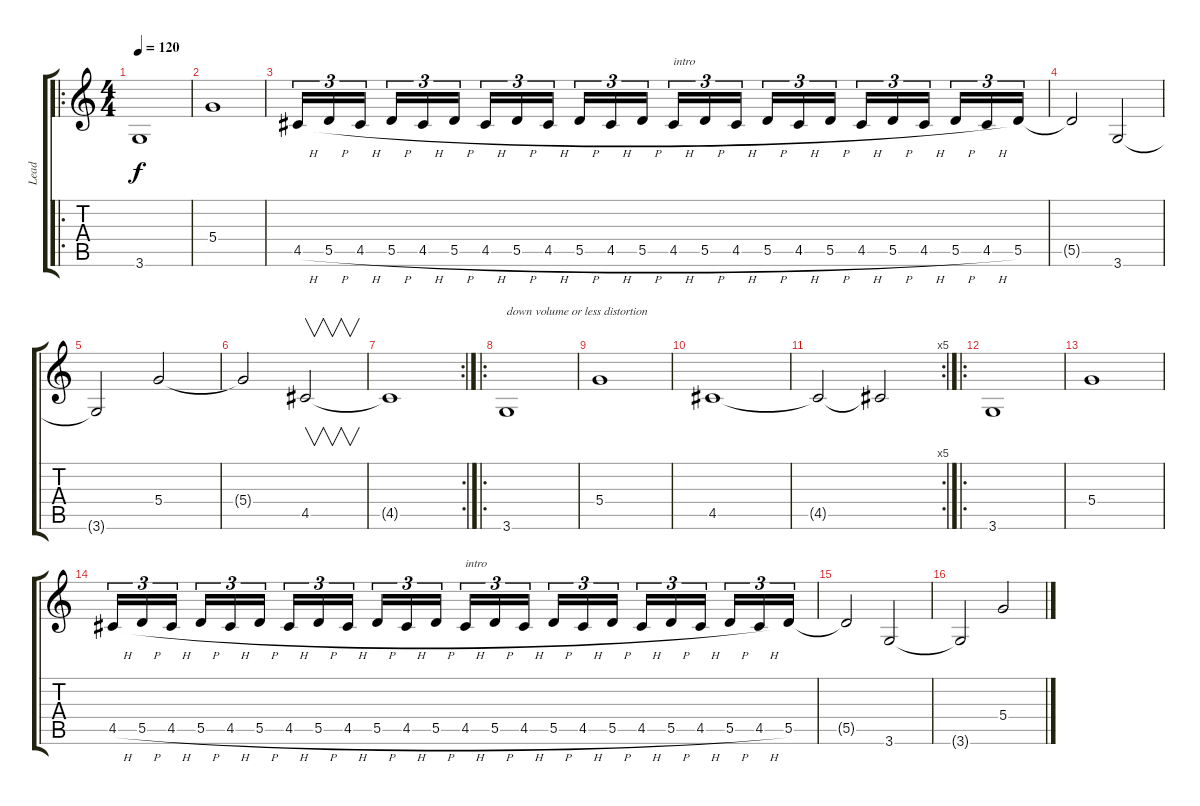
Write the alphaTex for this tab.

\track ("Lead" "Lead") {instrument distortionguitar}
\staff {score tabs}
\tuning (E4 B3 G3 D3 A2 E2) {hide}
\ro
\ts (4 4)
\tempo 120
\clef g2
\ks c
3.6.1{dy f instrument distortionguitar} |
5.4.1 |
4.5{h}.16{tu (3 2)} 5.5{h}.16{tu (3 2)} 4.5{h}.16{tu (3 2)} 5.5{h}.16{tu (3 2)} 4.5{h}.16{tu (3 2)} 5.5{h}.16{tu (3 2)} 4.5{h}.16{tu (3 2)} 5.5{h}.16{tu (3 2)} 4.5{h}.16{tu (3 2)} 5.5{h}.16{tu (3 2)} 4.5{h}.16{tu (3 2)} 5.5{h}.16{tu (3 2)} 4.5{h}.16{tu (3 2) txt "intro"} 5.5{h}.16{tu (3 2)} 4.5{h}.16{tu (3 2)} 5.5{h}.16{tu (3 2)} 4.5{h}.16{tu (3 2)} 5.5{h}.16{tu (3 2)} 4.5{h}.16{tu (3 2)} 5.5{h}.16{tu (3 2)} 4.5{h}.16{tu (3 2)} 5.5{h}.16{tu (3 2)} 4.5{h}.16{tu (3 2)} 5.5.16{tu (3 2)} |
5.5{t}.2 3.6.2 |
3.6{t}.2 5.4.2 |
5.4{t}.2 4.5.2{v} |
\rc 2
4.5{t}.1 |
\ro
3.6.1{txt "down volume or less distortion"} |
5.4.1 |
4.5.1 |
\rc 5
4.5{t}.2 4.5{t}.2 |
\ro
3.6.1 |
5.4.1 |
4.5{h}.16{tu (3 2)} 5.5{h}.16{tu (3 2)} 4.5{h}.16{tu (3 2)} 5.5{h}.16{tu (3 2)} 4.5{h}.16{tu (3 2)} 5.5{h}.16{tu (3 2)} 4.5{h}.16{tu (3 2)} 5.5{h}.16{tu (3 2)} 4.5{h}.16{tu (3 2)} 5.5{h}.16{tu (3 2)} 4.5{h}.16{tu (3 2)} 5.5{h}.16{tu (3 2)} 4.5{h}.16{tu (3 2) txt "intro"} 5.5{h}.16{tu (3 2)} 4.5{h}.16{tu (3 2)} 5.5{h}.16{tu (3 2)} 4.5{h}.16{tu (3 2)} 5.5{h}.16{tu (3 2)} 4.5{h}.16{tu (3 2)} 5.5{h}.16{tu (3 2)} 4.5{h}.16{tu (3 2)} 5.5{h}.16{tu (3 2)} 4.5{h}.16{tu (3 2)} 5.5.16{tu (3 2)} |
5.5{t}.2 3.6.2 |
3.6{t}.2 5.4.2
